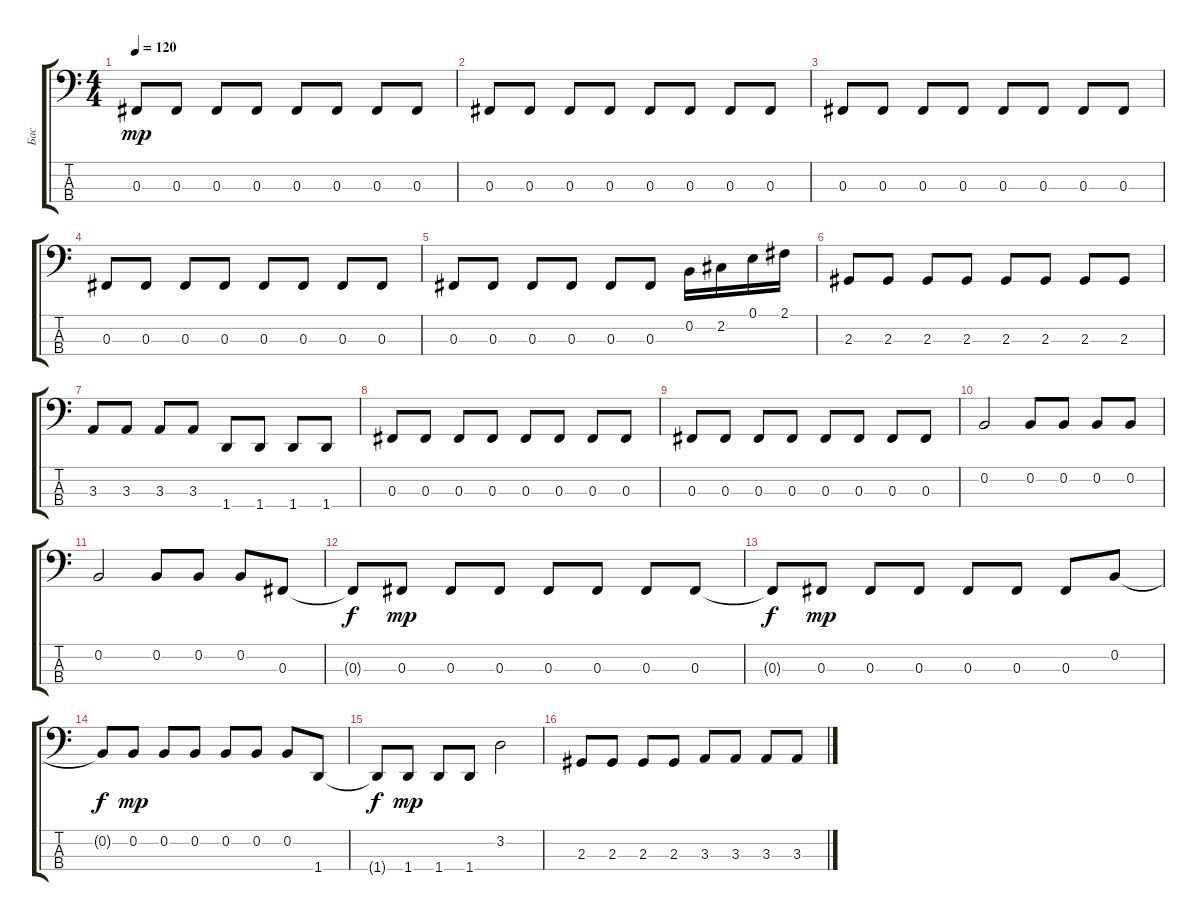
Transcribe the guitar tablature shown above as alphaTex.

\track ("Бас" "Бас") {instrument electricbasspick}
\staff {score tabs}
\tuning (E2 B1 Gb1 Db1) {hide}
\ts (4 4)
\tempo 120
\clef f4
\ks c
0.3.8{dy mp} 0.3.8 0.3.8 0.3.8 0.3.8 0.3.8 0.3.8 0.3.8 |
0.3.8 0.3.8 0.3.8 0.3.8 0.3.8 0.3.8 0.3.8 0.3.8 |
0.3.8 0.3.8 0.3.8 0.3.8 0.3.8 0.3.8 0.3.8 0.3.8 |
0.3.8 0.3.8 0.3.8 0.3.8 0.3.8 0.3.8 0.3.8 0.3.8 |
0.3.8 0.3.8 0.3.8 0.3.8 0.3.8 0.3.8 0.2.16 2.2.16 0.1.16 2.1.16 |
2.3.8 2.3.8 2.3.8 2.3.8 2.3.8 2.3.8 2.3.8 2.3.8 |
3.3.8 3.3.8 3.3.8 3.3.8 1.4.8 1.4.8 1.4.8 1.4.8 |
0.3.8 0.3.8 0.3.8 0.3.8 0.3.8 0.3.8 0.3.8 0.3.8 |
0.3.8 0.3.8 0.3.8 0.3.8 0.3.8 0.3.8 0.3.8 0.3.8 |
0.2.2 0.2.8 0.2.8 0.2.8 0.2.8 |
0.2.2 0.2.8 0.2.8 0.2.8 0.3.8 |
0.3{t}.8{dy f} 0.3.8{dy mp} 0.3.8 0.3.8 0.3.8 0.3.8 0.3.8 0.3.8 |
0.3{t}.8{dy f} 0.3.8{dy mp} 0.3.8 0.3.8 0.3.8 0.3.8 0.3.8 0.2.8 |
0.2{t}.8{dy f} 0.2.8{dy mp} 0.2.8 0.2.8 0.2.8 0.2.8 0.2.8 1.4.8 |
1.4{t}.8{dy f} 1.4.8{dy mp} 1.4.8 1.4.8 3.2.2 |
2.3.8 2.3.8 2.3.8 2.3.8 3.3.8 3.3.8 3.3.8 3.3.8
